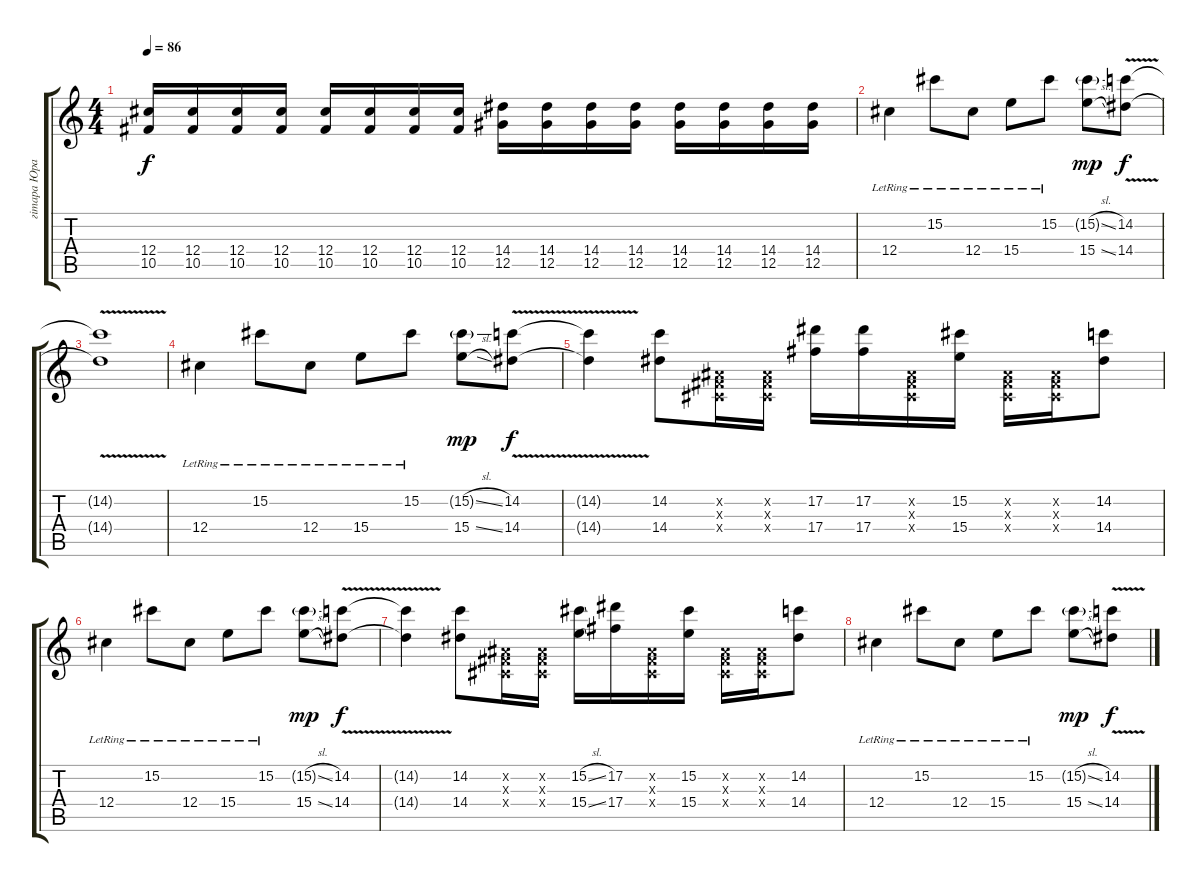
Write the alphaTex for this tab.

\track ("гiтара Юрась" "гiтара Юра") {instrument overdrivenguitar}
\staff {score tabs}
\tuning (Eb4 Bb3 Gb3 Db3 Ab2 Eb2) {hide}
\ts (4 4)
\tempo 86
\clef g2
\ks c
(12.4 10.5).16{dy f} (12.4 10.5).16 (12.4 10.5).16 (12.4 10.5).16 (12.4 10.5).16 (12.4 10.5).16 (12.4 10.5).16 (12.4 10.5).16 (14.4 12.5).16 (14.4 12.5).16 (14.4 12.5).16 (14.4 12.5).16 (14.4 12.5).16 (14.4 12.5).16 (14.4 12.5).16 (14.4 12.5).16 |
12.4{lr}.4{instrument electricguitarmuted} 15.2{lr}.8 12.4{lr}.8 15.4{lr}.8 15.2{lr}.8 (15.2{sl g} 15.4{sl}).8{dy mp} (14.2{v} 14.4{v}).8{dy f} |
(14.2{t} 14.4{t}).1 |
12.4{lr}.4 15.2{lr}.8 12.4{lr}.8 15.4{lr}.8 15.2{lr}.8 (15.2{sl g} 15.4{sl}).8{dy mp} (14.2{v} 14.4{v}).8{dy f} |
(14.2{t} 14.4{t}).4 (14.2 14.4).8 (0.2{x} 0.3{x} 0.4{x}).16 (0.2{x} 0.3{x} 0.4{x}).16 (17.2 17.4).16 (17.2 17.4).16 (0.2{x} 0.3{x} 0.4{x}).16 (15.2 15.4).16 (0.2{x} 0.3{x} 0.4{x}).16 (0.2{x} 0.3{x} 0.4{x}).16 (14.2 14.4).8 |
12.4{lr}.4 15.2{lr}.8 12.4{lr}.8 15.4{lr}.8 15.2{lr}.8 (15.2{sl g} 15.4{sl}).8{dy mp} (14.2{v} 14.4{v}).8{dy f} |
(14.2{t} 14.4{t}).4 (14.2 14.4).8 (0.2{x} 0.3{x} 0.4{x}).16 (0.2{x} 0.3{x} 0.4{x}).16 (15.2{sl} 15.4{sl}).16 (17.2 17.4).16 (0.2{x} 0.3{x} 0.4{x}).16 (15.2 15.4).16 (0.2{x} 0.3{x} 0.4{x}).16 (0.2{x} 0.3{x} 0.4{x}).16 (14.2 14.4).8 |
12.4{lr}.4 15.2{lr}.8 12.4{lr}.8 15.4{lr}.8 15.2{lr}.8 (15.2{sl g} 15.4{sl}).8{dy mp} (14.2{v} 14.4{v}).8{dy f}
